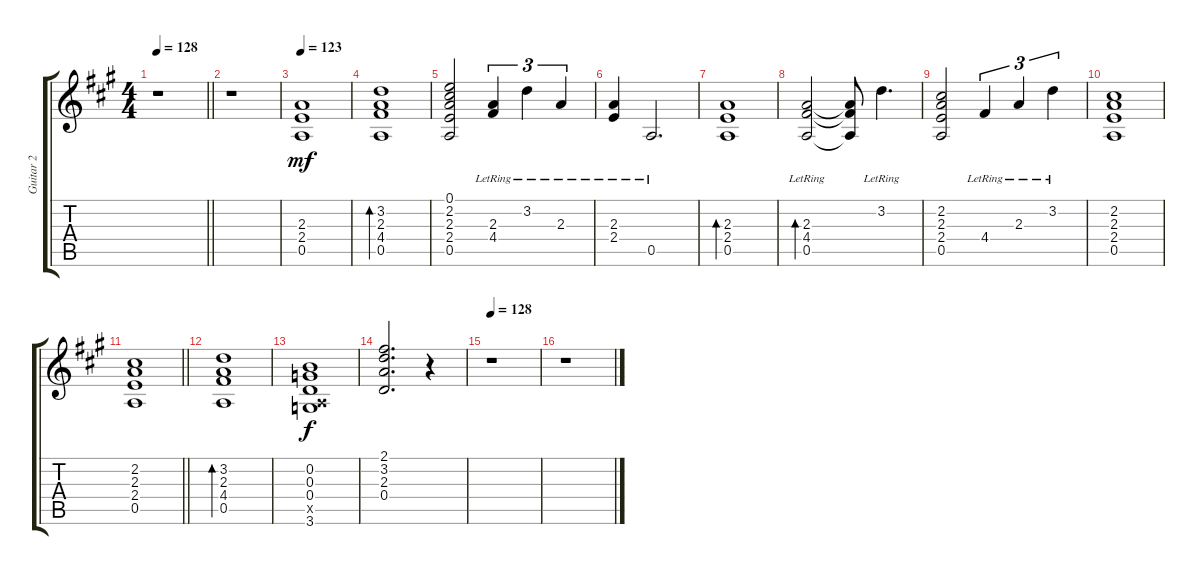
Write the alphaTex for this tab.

\track ("Guitar 2" "Guitar 2") {instrument overdrivenguitar}
\staff {score tabs}
\tuning (E4 B3 G3 D3 A2 E2) {hide}
\ts (4 4)
\tempo 128
\clef g2
\barLineRight lightlight
\ks a
r.1{dy ff} |
r.1 |
\tempo 123
(2.3 2.4 0.5).1{dy mf} |
(3.2 2.3 4.4 0.5).1{bd 30} |
(0.1 2.2 2.3 2.4 0.5).2 (2.3{lr} 4.4{lr}).4{tu (3 2)} 3.2{lr}.4{tu (3 2)} 2.3{lr}.4{tu (3 2)} |
(2.3{lr} 2.4{lr}).4 0.5{lr}.2{d} |
(2.3 2.4 0.5).1{bd 30} |
(2.3{lr} 4.4{lr} 0.5{lr}).2{bd 30} (2.3{t} 4.4{t} 0.5{t}).8 3.2{lr}.4{d} |
(2.2 2.3 2.4 0.5).2 4.4{lr}.4{tu (3 2)} 2.3{lr}.4{tu (3 2)} 3.2{lr}.4{tu (3 2)} |
(2.2 2.3 2.4 0.5).1 |
\barLineRight lightlight
(2.2 2.3 2.4 0.5).1 |
(3.2 2.3 4.4 0.5).1{bd 30} |
(0.2 0.3 0.4 0.5{x} 3.6).1{dy f} |
(2.1 3.2 2.3 0.4).2{d} r.4 |
\tempo 128
r.1 |
r.1
